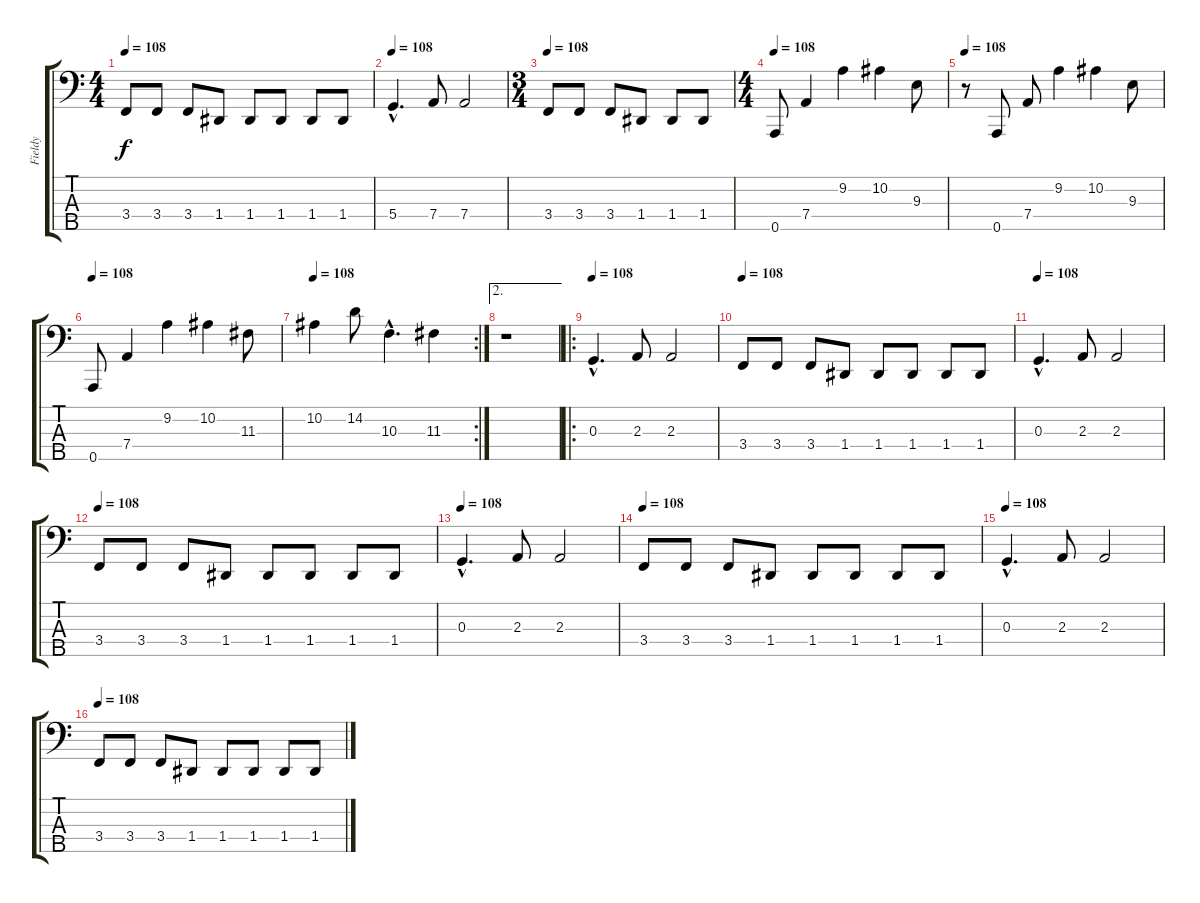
\track ("Fieldy" "Fieldy") {instrument electricbassfinger}
\staff {score tabs}
\tuning (F2 C2 G1 D1 A0) {hide}
\ts (4 4)
\tempo 108
\clef f4
\ks c
3.4.8{dy f} 3.4.8 3.4.8 1.4.8 1.4.8 1.4.8 1.4.8 1.4.8 |
\tempo 108
5.4{hac}.4{d} 7.4.8 7.4.2 |
\ts (3 4)
\tempo 108
3.4.8 3.4.8 3.4.8 1.4.8 1.4.8 1.4.8 |
\ts (4 4)
\tempo 108
0.5.8 7.4.4 9.2.4 10.2.4 9.3.8 |
\tempo 108
r.8 0.5.8 7.4.8 9.2.4 10.2.4 9.3.8 |
\tempo 108
0.5.8 7.4.4 9.2.4 10.2.4 11.3.8 |
\rc 2
\tempo 108
10.2.4 14.2.8 10.3{hac}.4{d} 11.3.4 |
\ae 2
r.1 |
\ro
\tempo 108
0.3{hac}.4{d} 2.3.8 2.3.2 |
\tempo 108
3.4.8 3.4.8 3.4.8 1.4.8 1.4.8 1.4.8 1.4.8 1.4.8 |
\tempo 108
0.3{hac}.4{d} 2.3.8 2.3.2 |
\tempo 108
3.4.8 3.4.8 3.4.8 1.4.8 1.4.8 1.4.8 1.4.8 1.4.8 |
\tempo 108
0.3{hac}.4{d} 2.3.8 2.3.2 |
\tempo 108
3.4.8 3.4.8 3.4.8 1.4.8 1.4.8 1.4.8 1.4.8 1.4.8 |
\tempo 108
0.3{hac}.4{d} 2.3.8 2.3.2 |
\tempo 108
3.4.8 3.4.8 3.4.8 1.4.8 1.4.8 1.4.8 1.4.8 1.4.8
